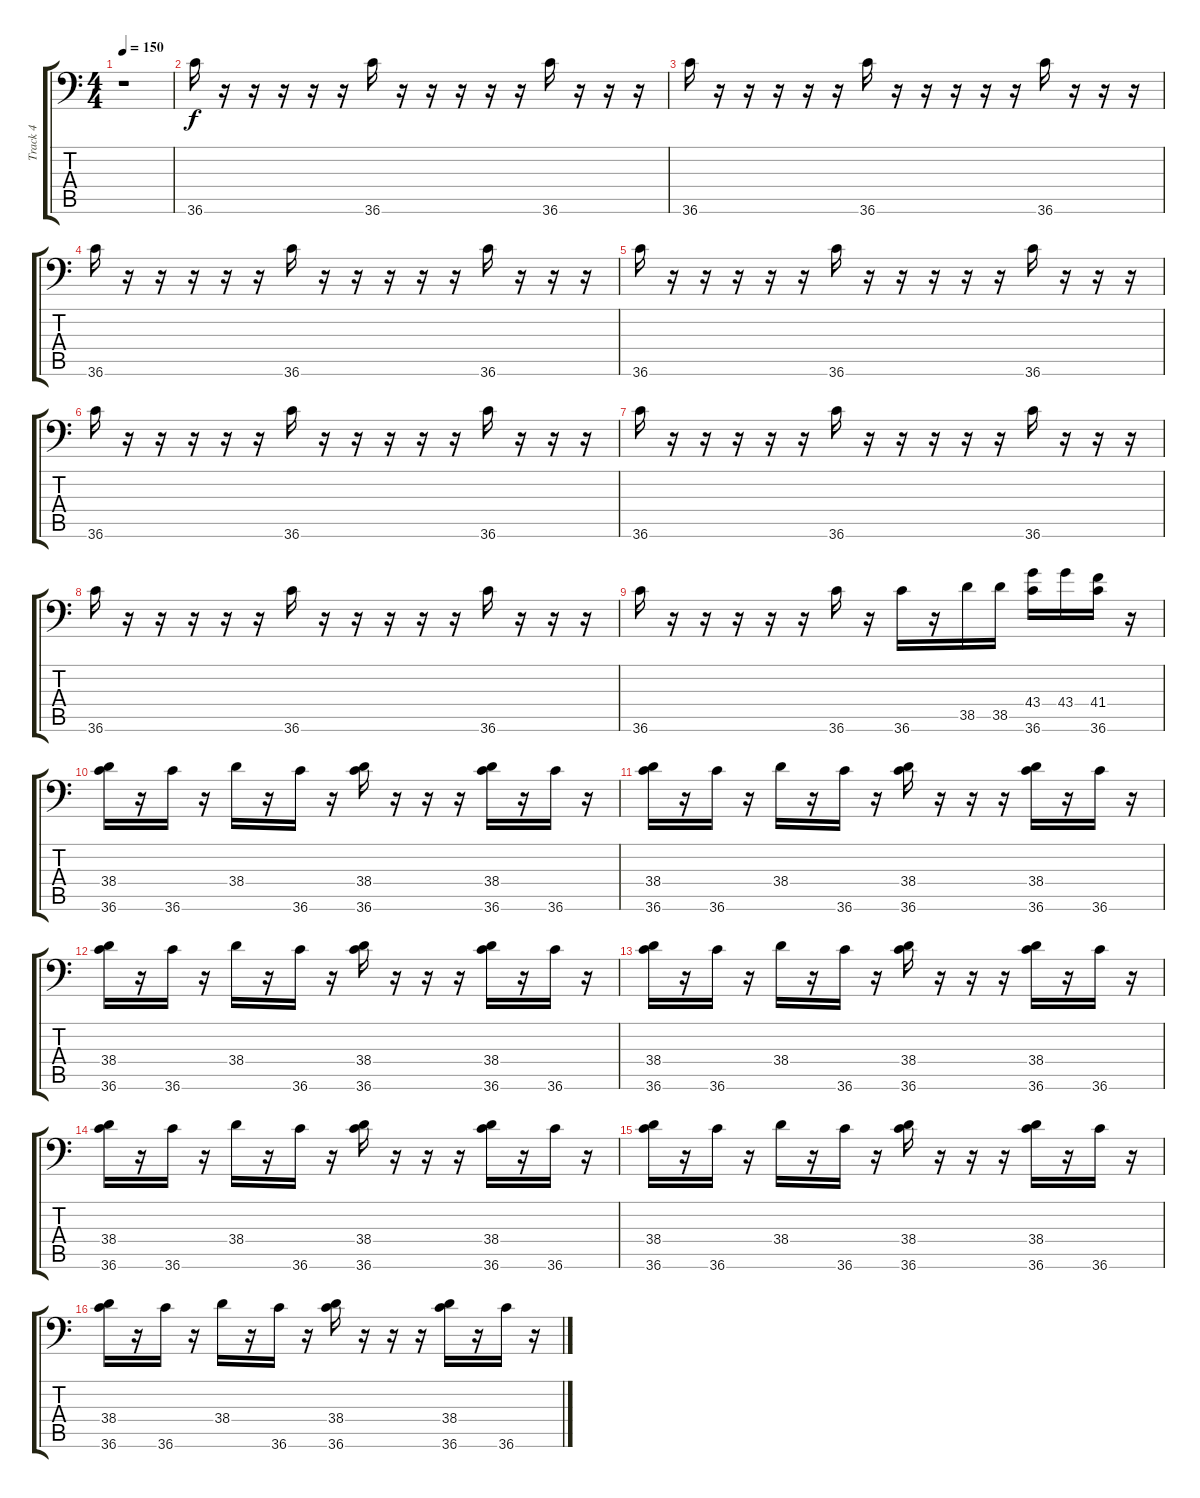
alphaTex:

\track ("Track 4" "Track 4") {instrument acousticgrandpiano}
\staff {score tabs}
\tuning (C-1 C-1 C-1 C-1 C-1 C-1) {hide}
\ts (4 4)
\tempo 150
\clef f4
\ks c
r.1{dy f} |
36.6.16 r.16 r.16 r.16 r.16 r.16 36.6.16 r.16 r.16 r.16 r.16 r.16 36.6.16 r.16 r.16 r.16 |
36.6.16 r.16 r.16 r.16 r.16 r.16 36.6.16 r.16 r.16 r.16 r.16 r.16 36.6.16 r.16 r.16 r.16 |
36.6.16 r.16 r.16 r.16 r.16 r.16 36.6.16 r.16 r.16 r.16 r.16 r.16 36.6.16 r.16 r.16 r.16 |
36.6.16 r.16 r.16 r.16 r.16 r.16 36.6.16 r.16 r.16 r.16 r.16 r.16 36.6.16 r.16 r.16 r.16 |
36.6.16 r.16 r.16 r.16 r.16 r.16 36.6.16 r.16 r.16 r.16 r.16 r.16 36.6.16 r.16 r.16 r.16 |
36.6.16 r.16 r.16 r.16 r.16 r.16 36.6.16 r.16 r.16 r.16 r.16 r.16 36.6.16 r.16 r.16 r.16 |
36.6.16 r.16 r.16 r.16 r.16 r.16 36.6.16 r.16 r.16 r.16 r.16 r.16 36.6.16 r.16 r.16 r.16 |
36.6.16 r.16 r.16 r.16 r.16 r.16 36.6.16 r.16 36.6.16 r.16 38.5.16 38.5.16 (43.4 36.6).16 43.4.16 (41.4 36.6).16 r.16 |
(38.4 36.6).16 r.16 36.6.16 r.16 38.4.16 r.16 36.6.16 r.16 (38.4 36.6).16 r.16 r.16 r.16 (38.4 36.6).16 r.16 36.6.16 r.16 |
(38.4 36.6).16 r.16 36.6.16 r.16 38.4.16 r.16 36.6.16 r.16 (38.4 36.6).16 r.16 r.16 r.16 (38.4 36.6).16 r.16 36.6.16 r.16 |
(38.4 36.6).16 r.16 36.6.16 r.16 38.4.16 r.16 36.6.16 r.16 (38.4 36.6).16 r.16 r.16 r.16 (38.4 36.6).16 r.16 36.6.16 r.16 |
(38.4 36.6).16 r.16 36.6.16 r.16 38.4.16 r.16 36.6.16 r.16 (38.4 36.6).16 r.16 r.16 r.16 (38.4 36.6).16 r.16 36.6.16 r.16 |
(38.4 36.6).16 r.16 36.6.16 r.16 38.4.16 r.16 36.6.16 r.16 (38.4 36.6).16 r.16 r.16 r.16 (38.4 36.6).16 r.16 36.6.16 r.16 |
(38.4 36.6).16 r.16 36.6.16 r.16 38.4.16 r.16 36.6.16 r.16 (38.4 36.6).16 r.16 r.16 r.16 (38.4 36.6).16 r.16 36.6.16 r.16 |
(38.4 36.6).16 r.16 36.6.16 r.16 38.4.16 r.16 36.6.16 r.16 (38.4 36.6).16 r.16 r.16 r.16 (38.4 36.6).16 r.16 36.6.16 r.16
